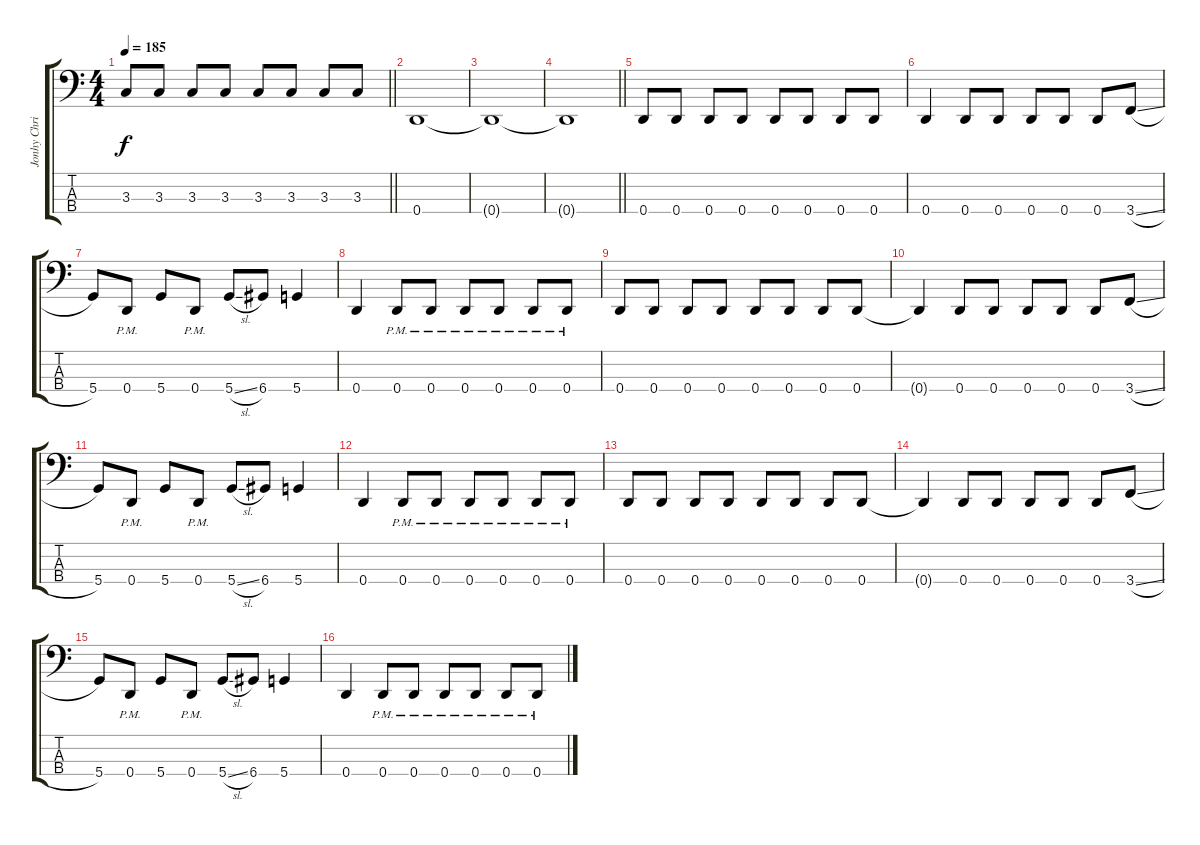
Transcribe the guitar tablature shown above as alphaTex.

\track ("Jonhy Christ" "Jonhy Chri") {instrument electricbasspick}
\staff {score tabs}
\tuning (G2 D2 A1 D1) {hide}
\ts (4 4)
\tempo 185
\clef f4
\barLineRight lightlight
\ks c
3.3.8{dy f} 3.3.8 3.3.8 3.3.8 3.3.8 3.3.8 3.3.8 3.3.8 |
0.4.1 |
0.4{t}.1 |
\barLineRight lightlight
0.4{t}.1 |
0.4.8 0.4.8 0.4.8 0.4.8 0.4.8 0.4.8 0.4.8 0.4.8 |
0.4.4 0.4.8 0.4.8 0.4.8 0.4.8 0.4.8 3.4{sl}.8 |
5.4.8{beam Up} 0.4{pm}.8{beam Up} 5.4.8 0.4{pm}.8 5.4{sl}.8 6.4.8 5.4.4 |
0.4.4 0.4{pm}.8 0.4{pm}.8 0.4{pm}.8 0.4{pm}.8 0.4{pm}.8 0.4{pm}.8 |
0.4.8 0.4.8 0.4.8 0.4.8 0.4.8 0.4.8 0.4.8 0.4.8 |
0.4{t}.4 0.4.8 0.4.8 0.4.8 0.4.8 0.4.8 3.4{sl}.8 |
5.4.8{beam Up} 0.4{pm}.8{beam Up} 5.4.8 0.4{pm}.8 5.4{sl}.8 6.4.8 5.4.4 |
0.4.4 0.4{pm}.8 0.4{pm}.8 0.4{pm}.8 0.4{pm}.8 0.4{pm}.8 0.4{pm}.8 |
0.4.8 0.4.8 0.4.8 0.4.8 0.4.8 0.4.8 0.4.8 0.4.8 |
0.4{t}.4 0.4.8 0.4.8 0.4.8 0.4.8 0.4.8 3.4{sl}.8 |
5.4.8{beam Up} 0.4{pm}.8{beam Up} 5.4.8 0.4{pm}.8 5.4{sl}.8 6.4.8 5.4.4 |
0.4.4 0.4{pm}.8 0.4{pm}.8 0.4{pm}.8 0.4{pm}.8 0.4{pm}.8 0.4{pm}.8
